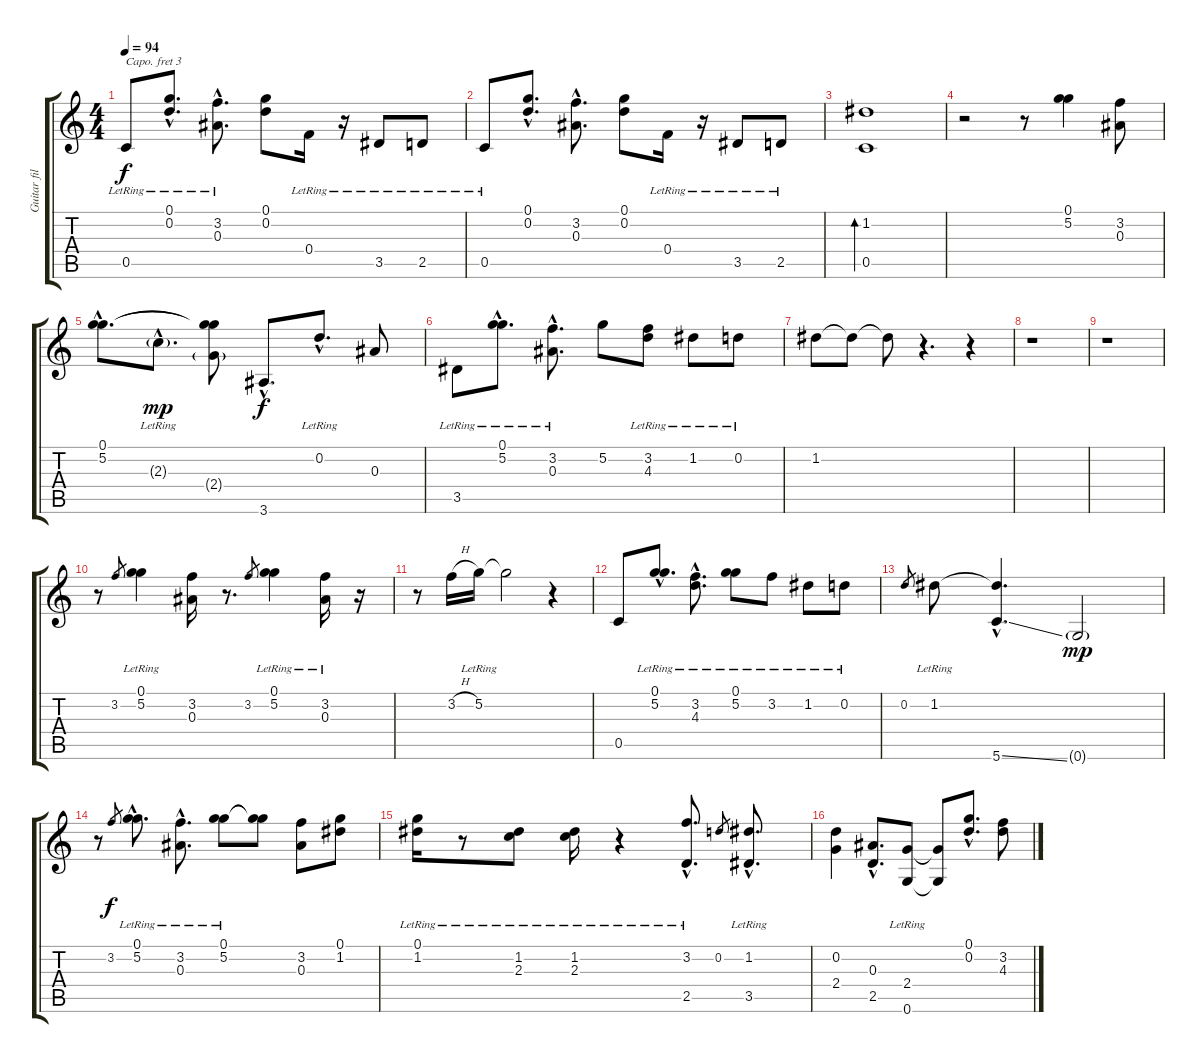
\track ("Guitar fills" "Guitar fil") {instrument acousticguitarsteel}
\staff {score tabs}
\capo 3
\tuning (E4 B3 G3 D3 A2 E2) {hide}
\ts (4 4)
\tempo 94
\clef g2
\ks c
0.5{lr}.8{dy f instrument acousticguitarsteel} (0.1{hac lr} 0.2{hac lr}).8{d} (3.2{hac lr} 0.3{hac lr}).8{d} (0.1 0.2).8 0.4{lr}.16 r.16 3.5{lr}.8 2.5{lr}.8 |
0.5{lr}.8 (0.1{hac} 0.2{hac}).8{d} (3.2{hac} 0.3{hac}).8{d} (0.1 0.2).8 0.4{lr}.16 r.16 3.5{lr}.8 2.5{lr}.8 |
(1.2 0.5).1{bd 240 volume 13} |
r.2 r.8 (0.1 5.2).4 (3.2 0.3).8 |
(0.1{hac} 5.2{hac}).8{d} 2.3{g hac lr}.8{d dy mp} (0.1{t} 5.2{t} 2.4{g}).8 3.6{hac}.8{d dy f} 0.2{hac lr}.8{d} 0.3.8 |
3.5{lr}.8 (0.1{hac lr} 5.2{hac}).8{d} (3.2{hac} 0.3{hac lr}).8{d} 5.2.8 (3.2{lr} 4.3).8 1.2{lr}.8 0.2{lr}.8 |
1.2.8 1.2{t}.8 1.2{t}.8 r.4{d} r.4 |
r.1 |
r.1 |
r.8 3.2.8{gr} (0.1{lr} 5.2).4 (3.2 0.3).16 r.8{d} 3.2.8{gr} (0.1{lr} 5.2).4 (3.2{lr} 0.3).16 r.16 |
r.8 3.2{h}.16 5.2{lr}.16 5.2{t}.2 r.4 |
0.5.8 (0.1{hac lr} 5.2{hac lr}).8{d} (3.2{hac lr} 4.3{hac lr}).8{d} (0.1{lr} 5.2{lr}).8 3.2{lr}.8 1.2{lr}.8 0.2{lr}.8 |
0.2.8{gr} 1.2{lr}.8 (1.2{hac t} 5.6{ss hac}).4{d} 0.6{g}.2{dy mp} |
r.8 3.2.8{gr dy f} (0.1{hac lr} 5.2{hac lr}).8{d} (3.2{hac lr} 0.3{hac lr}).8{d} (0.1{lr} 5.2{lr}).8 (0.1{t} 5.2{t}).8 (3.2 0.3).8 (0.1 1.2).8 |
(0.1{lr} 1.2{lr}).16 r.8 (1.2{lr} 2.3{lr}).8 (1.2{lr} 2.3{lr}).16 r.4 (3.2{lr} 2.5{hac lr}).8{d} 0.2.8{gr} (1.2{hac lr} 3.5{hac}).8{d} |
(0.2 2.4).4 (0.3{hac} 2.5{hac}).8{d} (2.4 0.6{lr}).8 (2.4{t} 0.6{t}).8 (0.1{hac} 0.2{hac}).8{d} (3.2 4.3).8
